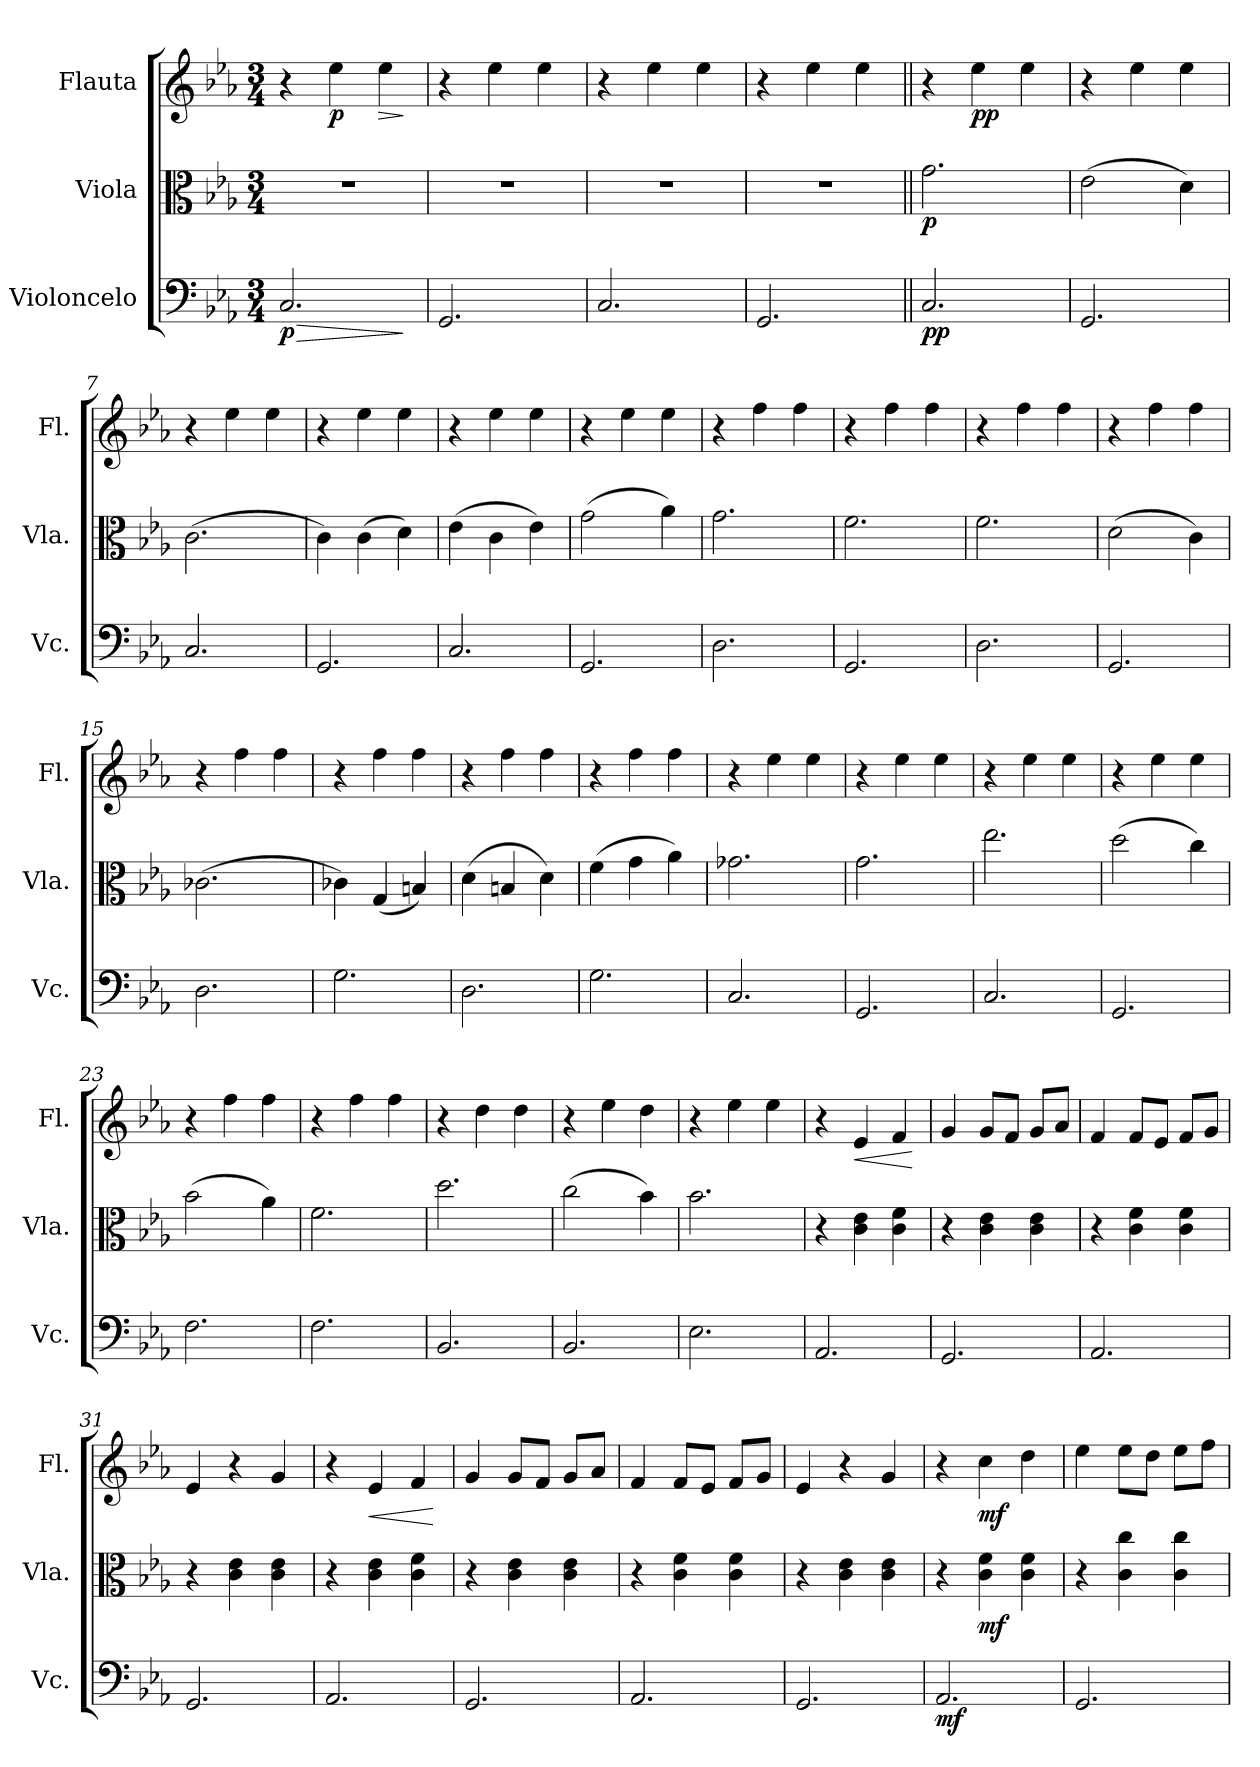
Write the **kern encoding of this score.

**kern	**dynam	**kern	**dynam	**kern	**dynam
*part3	*part3	*part2	*part2	*part1	*part1
*staff3	*staff3	*staff2	*staff2	*staff1	*staff1
*I"Violoncelo	*	*I"Viola	*	*I"Flauta	*
*I'Vc.	*	*I'Vla.	*	*I'Fl.	*
*clefF4	*	*clefC3	*	*clefG2	*
*k[b-e-a-]	*	*k[b-e-a-]	*	*k[b-e-a-]	*
*M3/4	*	*M3/4	*	*M3/4	*
*MM176	*	*MM176	*	*MM176	*
=1	=1	=1	=1	=1	=1
!	!LO:HP:b	!	!	!	!
!	!LO:DY:n=1:b	!	!	!	!
2.C/	> p	2.r	.	4r	.
!	!	!	!	!	!LO:DY:b
.	.	.	.	4ee-\	p
!	!	!	!	!	!LO:HP:b
.	.	.	.	4ee-\	>
.	]	.	.	.	]
=2	=2	=2	=2	=2	=2
2.GG/	.	2.r	.	4r	.
.	.	.	.	4ee-\	.
.	.	.	.	4ee-\	.
=3	=3	=3	=3	=3	=3
2.C/	.	2.r	.	4r	.
.	.	.	.	4ee-\	.
.	.	.	.	4ee-\	.
=4	=4	=4	=4	=4	=4
2.GG/	.	2.r	.	4r	.
.	.	.	.	4ee-\	.
.	.	.	.	4ee-\	.
=5||	=5||	=5||	=5||	=5||	=5||
!	!LO:DY:b	!	!LO:DY:b	!	!
2.C/	pp	2.g\	p	4r	.
!	!	!	!	!	!LO:DY:b
.	.	.	.	4ee-\	pp
.	.	.	.	4ee-\	.
=6	=6	=6	=6	=6	=6
2.GG/	.	(2e-\	.	4r	.
.	.	.	.	4ee-\	.
.	.	4d\)	.	4ee-\	.
=7	=7	=7	=7	=7	=7
2.C/	.	(2.c\	.	4r	.
.	.	.	.	4ee-\	.
.	.	.	.	4ee-\	.
=8	=8	=8	=8	=8	=8
2.GG/	.	4c\)	.	4r	.
.	.	(4c\	.	4ee-\	.
.	.	4d\)	.	4ee-\	.
=9	=9	=9	=9	=9	=9
2.C/	.	(4e-\	.	4r	.
.	.	4c\	.	4ee-\	.
.	.	4e-\)	.	4ee-\	.
!!LO:LB:g=z
=10	=10	=10	=10	=10	=10
2.GG/	.	(2g\	.	4r	.
.	.	.	.	4ee-\	.
.	.	4a-\)	.	4ee-\	.
=11	=11	=11	=11	=11	=11
2.D\	.	2.g\	.	4r	.
.	.	.	.	4ff\	.
.	.	.	.	4ff\	.
=12	=12	=12	=12	=12	=12
2.GG/	.	2.f\	.	4r	.
.	.	.	.	4ff\	.
.	.	.	.	4ff\	.
=13	=13	=13	=13	=13	=13
2.D\	.	2.f\	.	4r	.
.	.	.	.	4ff\	.
.	.	.	.	4ff\	.
=14	=14	=14	=14	=14	=14
2.GG/	.	(2d\	.	4r	.
.	.	.	.	4ff\	.
.	.	4c\)	.	4ff\	.
=15	=15	=15	=15	=15	=15
2.D\	.	(2.c-X\	.	4r	.
.	.	.	.	4ff\	.
.	.	.	.	4ff\	.
=16	=16	=16	=16	=16	=16
2.G\	.	4c-X\)	.	4r	.
.	.	(4G/	.	4ff\	.
.	.	4Bn/)	.	4ff\	.
=17	=17	=17	=17	=17	=17
2.D\	.	(4d\	.	4r	.
.	.	4Bn/	.	4ff\	.
.	.	4d\)	.	4ff\	.
=18	=18	=18	=18	=18	=18
2.G\	.	(4f\	.	4r	.
.	.	4g\	.	4ff\	.
.	.	4a-\)	.	4ff\	.
=19	=19	=19	=19	=19	=19
2.C/	.	2.g-X\	.	4r	.
.	.	.	.	4ee-\	.
.	.	.	.	4ee-\	.
!!LO:LB:g=z
=20	=20	=20	=20	=20	=20
2.GG/	.	2.g\	.	4r	.
.	.	.	.	4ee-\	.
.	.	.	.	4ee-\	.
=21	=21	=21	=21	=21	=21
2.C/	.	2.ee-\	.	4r	.
.	.	.	.	4ee-\	.
.	.	.	.	4ee-\	.
=22	=22	=22	=22	=22	=22
2.GG/	.	(2dd\	.	4r	.
.	.	.	.	4ee-\	.
.	.	4cc\)	.	4ee-\	.
=23	=23	=23	=23	=23	=23
2.F\	.	(2b-\	.	4r	.
.	.	.	.	4ff\	.
.	.	4a-\)	.	4ff\	.
=24	=24	=24	=24	=24	=24
2.F\	.	2.f\	.	4r	.
.	.	.	.	4ff\	.
.	.	.	.	4ff\	.
=25	=25	=25	=25	=25	=25
2.BB-/	.	2.dd\	.	4r	.
.	.	.	.	4dd\	.
.	.	.	.	4dd\	.
=26	=26	=26	=26	=26	=26
2.BB-/	.	(2cc\	.	4r	.
.	.	.	.	4ee-\	.
.	.	4b-\)	.	4dd\	.
=27	=27	=27	=27	=27	=27
2.E-\	.	2.b-\	.	4r	.
.	.	.	.	4ee-\	.
.	.	.	.	4ee-\	.
=28	=28	=28	=28	=28	=28
2.AA-/	.	4r	.	4r	.
!	!	!	!	!	!LO:HP:b
.	.	4c\ 4e-\	.	4e-/	<
.	.	4c\ 4f\	.	4f/	.
.	.	.	.	.	[
=29	=29	=29	=29	=29	=29
2.GG/	.	4r	.	4g/	.
.	.	4c\ 4e-\	.	8g/L	.
.	.	.	.	8f/J	.
.	.	4c\ 4e-\	.	8g/L	.
.	.	.	.	8a-/J	.
!!LO:LB:g=z
=30	=30	=30	=30	=30	=30
2.AA-/	.	4r	.	4f/	.
.	.	4c\ 4f\	.	8f/L	.
.	.	.	.	8e-/J	.
.	.	4c\ 4f\	.	8f/L	.
.	.	.	.	8g/J	.
=31	=31	=31	=31	=31	=31
2.GG/	.	4r	.	4e-/	.
.	.	4c\ 4e-\	.	4r	.
.	.	4c\ 4e-\	.	4g/	.
=32	=32	=32	=32	=32	=32
2.AA-/	.	4r	.	4r	.
!	!	!	!	!	!LO:HP:b
.	.	4c\ 4e-\	.	4e-/	<
.	.	4c\ 4f\	.	4f/	.
.	.	.	.	.	[
=33	=33	=33	=33	=33	=33
2.GG/	.	4r	.	4g/	.
.	.	4c\ 4e-\	.	8g/L	.
.	.	.	.	8f/J	.
.	.	4c\ 4e-\	.	8g/L	.
.	.	.	.	8a-/J	.
=34	=34	=34	=34	=34	=34
2.AA-/	.	4r	.	4f/	.
.	.	4c\ 4f\	.	8f/L	.
.	.	.	.	8e-/J	.
.	.	4c\ 4f\	.	8f/L	.
.	.	.	.	8g/J	.
=35	=35	=35	=35	=35	=35
2.GG/	.	4r	.	4e-/	.
.	.	4c\ 4e-\	.	4r	.
.	.	4c\ 4e-\	.	4g/	.
=36	=36	=36	=36	=36	=36
!	!LO:DY:b	!	!	!	!
2.AA-/	mf	4r	.	4r	.
!	!	!	!LO:DY:b	!	!LO:DY:b
.	.	4c\ 4f\	mf	4cc\	mf
.	.	4c\ 4f\	.	4dd\	.
=37	=37	=37	=37	=37	=37
2.GG/	.	4r	.	4ee-\	.
.	.	4c\ 4cc\	.	8ee-\L	.
.	.	.	.	8dd\J	.
.	.	4c\ 4cc\	.	8ee-\L	.
.	.	.	.	8ff\J	.
=	=	=	=	=	=
*-	*-	*-	*-	*-	*-
